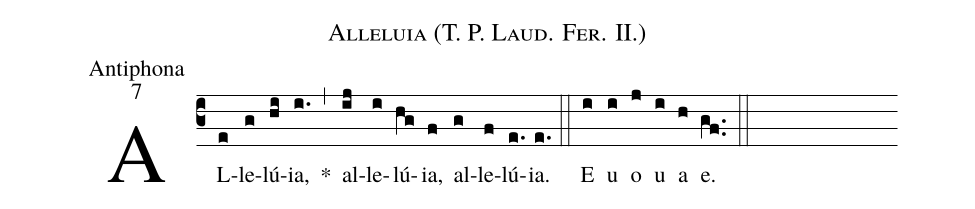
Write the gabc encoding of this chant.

name:Alleluia (T. P. Laud. Fer. II.);
office-part:Antiphona;
mode:7;
%%
(c3) AL(e)le(g)lú(hi)ia,(i.) <sp>*</sp>(,) al(ij)le(i)lú(hg)ia,(f) al(g)le(f)lú(e.)ia.(e.) (::) <eu>E(i) u(i) o(j) u(i) a(h) e.</eu>(gf..) (::)
